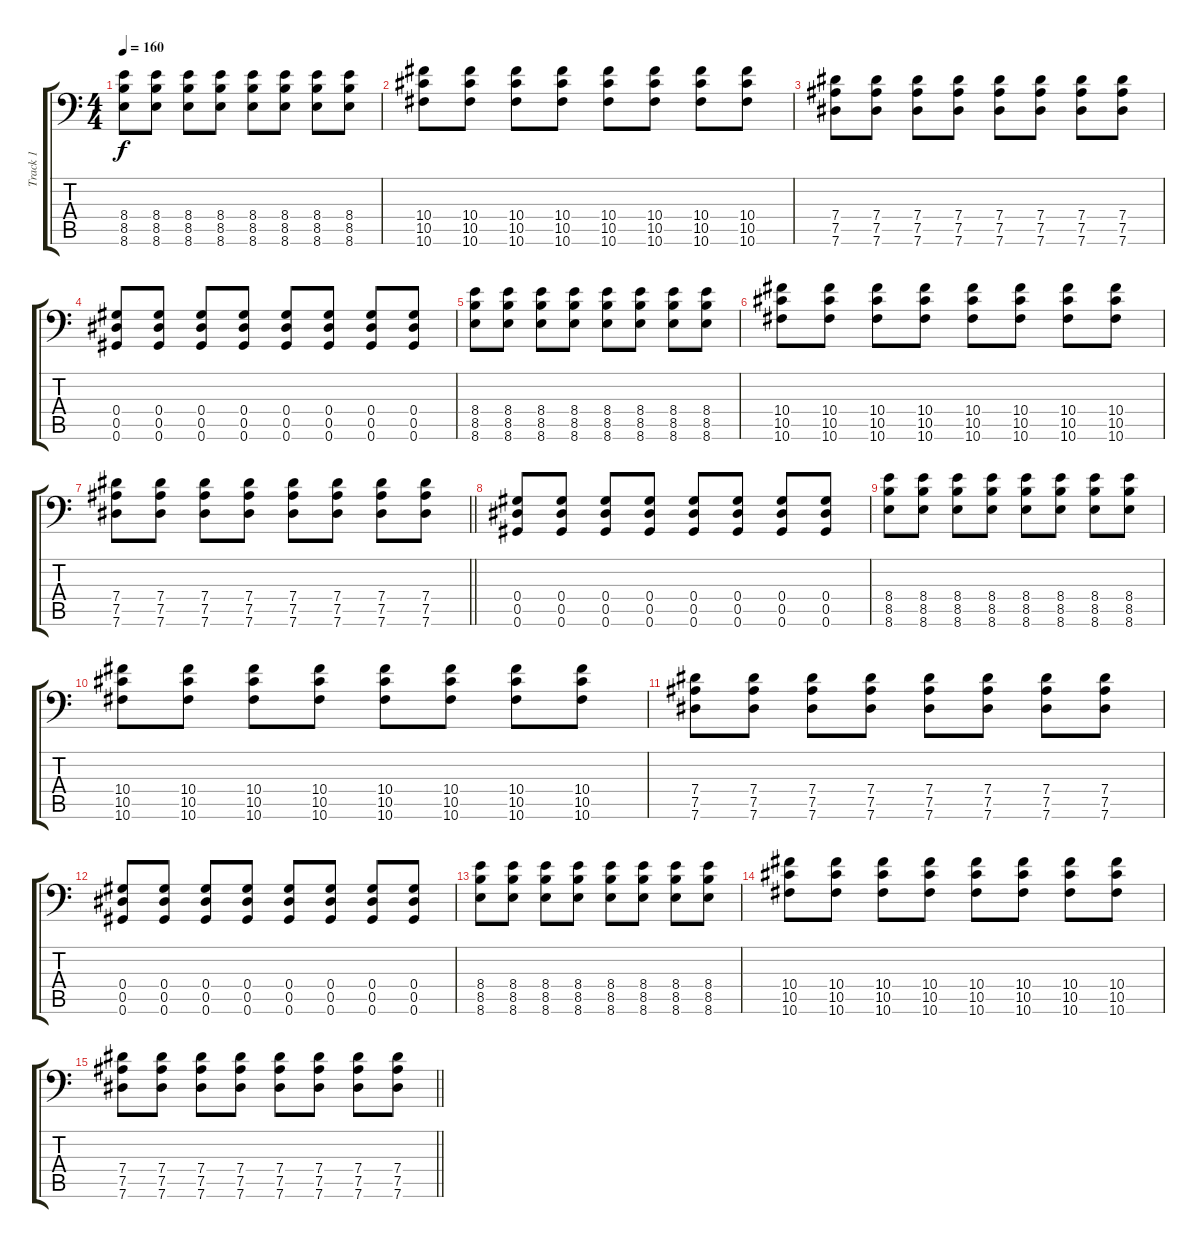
\track ("Track 1" "Track 1") {instrument distortionguitar}
\staff {score tabs}
\tuning (Bb3 F3 Db3 Ab2 Eb2 Ab1) {hide}
\ts (4 4)
\tempo 160
\clef f4
\ks c
(8.4 8.5 8.6).8{dy f} (8.4 8.5 8.6).8 (8.4 8.5 8.6).8 (8.4 8.5 8.6).8 (8.4 8.5 8.6).8 (8.4 8.5 8.6).8 (8.4 8.5 8.6).8 (8.4 8.5 8.6).8 |
(10.4 10.5 10.6).8 (10.4 10.5 10.6).8 (10.4 10.5 10.6).8 (10.4 10.5 10.6).8 (10.4 10.5 10.6).8 (10.4 10.5 10.6).8 (10.4 10.5 10.6).8 (10.4 10.5 10.6).8 |
(7.4 7.5 7.6).8 (7.4 7.5 7.6).8 (7.4 7.5 7.6).8 (7.4 7.5 7.6).8 (7.4 7.5 7.6).8 (7.4 7.5 7.6).8 (7.4 7.5 7.6).8 (7.4 7.5 7.6).8 |
(0.4 0.5 0.6).8 (0.4 0.5 0.6).8 (0.4 0.5 0.6).8 (0.4 0.5 0.6).8 (0.4 0.5 0.6).8 (0.4 0.5 0.6).8 (0.4 0.5 0.6).8 (0.4 0.5 0.6).8 |
(8.4 8.5 8.6).8 (8.4 8.5 8.6).8 (8.4 8.5 8.6).8 (8.4 8.5 8.6).8 (8.4 8.5 8.6).8 (8.4 8.5 8.6).8 (8.4 8.5 8.6).8 (8.4 8.5 8.6).8 |
(10.4 10.5 10.6).8 (10.4 10.5 10.6).8 (10.4 10.5 10.6).8 (10.4 10.5 10.6).8 (10.4 10.5 10.6).8 (10.4 10.5 10.6).8 (10.4 10.5 10.6).8 (10.4 10.5 10.6).8 |
\barLineRight lightlight
(7.4 7.5 7.6).8 (7.4 7.5 7.6).8 (7.4 7.5 7.6).8 (7.4 7.5 7.6).8 (7.4 7.5 7.6).8 (7.4 7.5 7.6).8 (7.4 7.5 7.6).8 (7.4 7.5 7.6).8 |
(0.4 0.5 0.6).8{volume 8} (0.4 0.5 0.6).8 (0.4 0.5 0.6).8 (0.4 0.5 0.6).8 (0.4 0.5 0.6).8 (0.4 0.5 0.6).8 (0.4 0.5 0.6).8 (0.4 0.5 0.6).8 |
(8.4 8.5 8.6).8 (8.4 8.5 8.6).8 (8.4 8.5 8.6).8 (8.4 8.5 8.6).8 (8.4 8.5 8.6).8 (8.4 8.5 8.6).8 (8.4 8.5 8.6).8 (8.4 8.5 8.6).8 |
(10.4 10.5 10.6).8 (10.4 10.5 10.6).8 (10.4 10.5 10.6).8 (10.4 10.5 10.6).8 (10.4 10.5 10.6).8 (10.4 10.5 10.6).8 (10.4 10.5 10.6).8 (10.4 10.5 10.6).8 |
(7.4 7.5 7.6).8 (7.4 7.5 7.6).8 (7.4 7.5 7.6).8 (7.4 7.5 7.6).8 (7.4 7.5 7.6).8 (7.4 7.5 7.6).8 (7.4 7.5 7.6).8 (7.4 7.5 7.6).8 |
(0.4 0.5 0.6).8{volume 0} (0.4 0.5 0.6).8 (0.4 0.5 0.6).8 (0.4 0.5 0.6).8 (0.4 0.5 0.6).8 (0.4 0.5 0.6).8 (0.4 0.5 0.6).8 (0.4 0.5 0.6).8 |
(8.4 8.5 8.6).8 (8.4 8.5 8.6).8 (8.4 8.5 8.6).8 (8.4 8.5 8.6).8 (8.4 8.5 8.6).8 (8.4 8.5 8.6).8 (8.4 8.5 8.6).8 (8.4 8.5 8.6).8 |
(10.4 10.5 10.6).8 (10.4 10.5 10.6).8 (10.4 10.5 10.6).8 (10.4 10.5 10.6).8 (10.4 10.5 10.6).8 (10.4 10.5 10.6).8 (10.4 10.5 10.6).8 (10.4 10.5 10.6).8 |
\barLineRight lightlight
(7.4 7.5 7.6).8 (7.4 7.5 7.6).8 (7.4 7.5 7.6).8 (7.4 7.5 7.6).8 (7.4 7.5 7.6).8 (7.4 7.5 7.6).8 (7.4 7.5 7.6).8 (7.4 7.5 7.6).8
